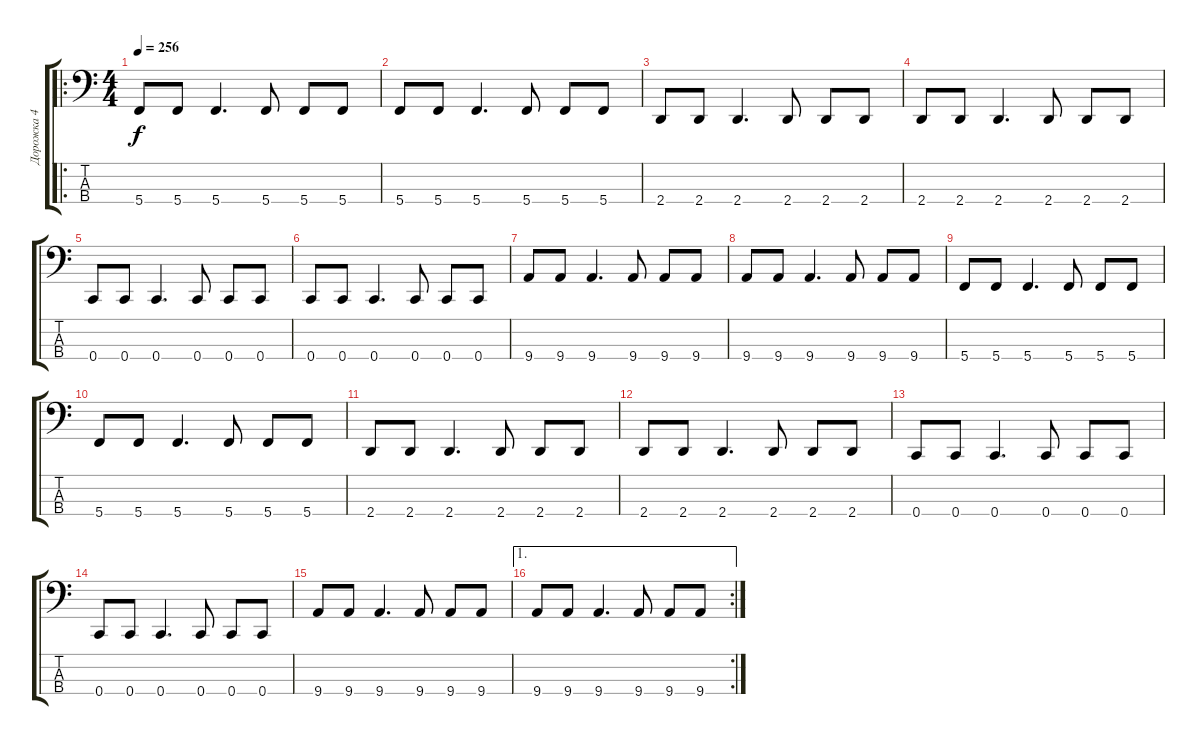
\track ("Дорожка 4" "Дорожка 4") {instrument electricbassfinger}
\staff {score tabs}
\tuning (F2 C2 G1 C1) {hide}
\ro
\ts (4 4)
\tempo 256
\clef f4
\ks c
5.4.8{dy f} 5.4.8 5.4.4{d} 5.4.8 5.4.8 5.4.8 |
5.4.8 5.4.8 5.4.4{d} 5.4.8 5.4.8 5.4.8 |
2.4.8 2.4.8 2.4.4{d} 2.4.8 2.4.8 2.4.8 |
2.4.8 2.4.8 2.4.4{d} 2.4.8 2.4.8 2.4.8 |
0.4.8 0.4.8 0.4.4{d} 0.4.8 0.4.8 0.4.8 |
0.4.8 0.4.8 0.4.4{d} 0.4.8 0.4.8 0.4.8 |
9.4.8 9.4.8 9.4.4{d} 9.4.8 9.4.8 9.4.8 |
9.4.8 9.4.8 9.4.4{d} 9.4.8 9.4.8 9.4.8 |
5.4.8 5.4.8 5.4.4{d} 5.4.8 5.4.8 5.4.8 |
5.4.8 5.4.8 5.4.4{d} 5.4.8 5.4.8 5.4.8 |
2.4.8 2.4.8 2.4.4{d} 2.4.8 2.4.8 2.4.8 |
2.4.8 2.4.8 2.4.4{d} 2.4.8 2.4.8 2.4.8 |
0.4.8 0.4.8 0.4.4{d} 0.4.8 0.4.8 0.4.8 |
0.4.8 0.4.8 0.4.4{d} 0.4.8 0.4.8 0.4.8 |
9.4.8 9.4.8 9.4.4{d} 9.4.8 9.4.8 9.4.8 |
\ae 1
\rc 2
9.4.8 9.4.8 9.4.4{d} 9.4.8 9.4.8 9.4.8
